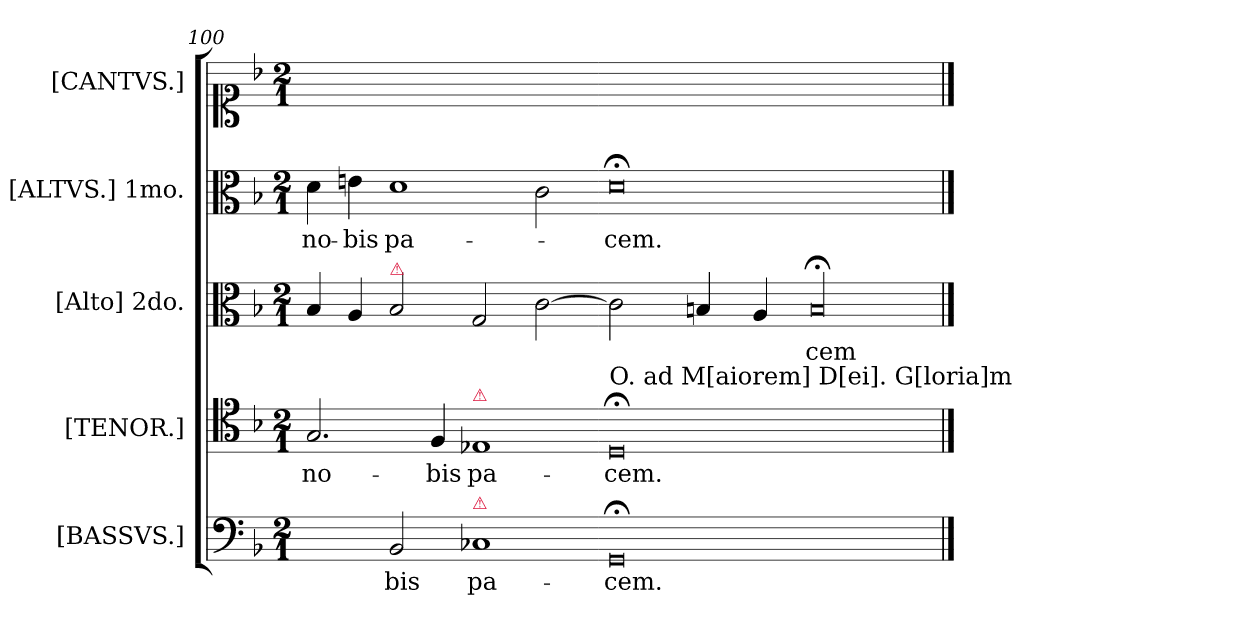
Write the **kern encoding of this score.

**kern	**text	**kern	**text	**kern	**text	**kern	**text	**kern
*part5	*part5	*part4	*part4	*part3	*part3	*part2	*part2	*part1
*staff5	*staff5	*staff4	*staff4	*staff3	*staff3	*staff2	*staff2	*staff1
*I"[BASSVS.]	*	*I"[TENOR.]	*	*I"[Alto] 2do.	*	*I"[ALTVS.] 1mo.	*	*I"[CANTVS.]
*I'B	*	*I'T	*	*I'A 2	*	*I'A 1	*	*I'S
*clefF4	*	*clefC4	*	*clefC3	*	*clefC3	*	*clefC1
*k[b-]	*	*k[b-]	*	*k[b-]	*	*k[b-]	*	*k[b-]
*M2/1	*	*M2/1	*	*M2/1	*	*M2/1	*	*M2/1
=100	=100	=100	=100	=100	=100	=100	=100	=100
2ryy	.	2.G/	no-	4B-/	.	4d\	no-	0ryy
.	.	.	.	4A/	.	4en\	-bis	.
!	!	!	!	!LO:TX:a:color=crimson:t=⚠	!	!	!	!
2BB-/	-bis	.	.	2B-/	.	1d\	pa-	.
.	.	4F/	-bis	.	.	.	.	.
!	!	!LO:TX:a:color=crimson:t=⚠	!	!	!	!	!	!
!LO:TX:a:color=crimson:t=⚠	!	!	!	!	!	!	!	!
1C-X/	pa-	1E-X/	pa-	2G/	.	.	.	.
.	.	.	.	[2c\	.	2c\	.	.
=101-	=101-	=101-	=101-	=101-	=101-	=101-	=101-	=101-
!	!	!LO:TX:a:t=O. ad M[aiorem] D[ei]. G[loria]m	!	!	!	!	!	!
0GG;</	-cem.	0D;</	-cem.	2c\]	.	0d;<\	-cem.	0ryy
.	.	.	.	4Bn/	.	.	.	.
.	.	.	.	4A/	.	.	.	.
!	!	!	!	!LO:N:vis=00	!	!	!	!
.	.	.	.	1B;</	-cem	.	.	.
==	==	==	==	==	==	==	==	==
*-	*-	*-	*-	*-	*-	*-	*-	*-
